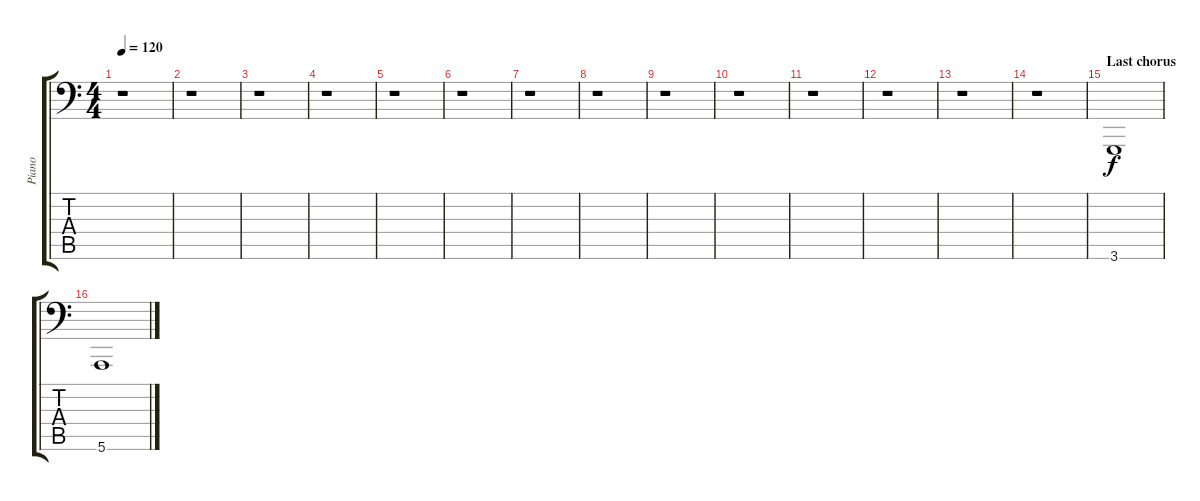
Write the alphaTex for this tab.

\track ("Piano" "Piano") {instrument brightacousticpiano}
\staff {score tabs}
\tuning (E3 B2 G2 D2 A1 E1) {hide}
\ts (4 4)
\tempo 120
\clef f4
\ks c
r.1{dy f} |
r.1 |
r.1 |
r.1 |
r.1 |
r.1 |
r.1 |
r.1 |
r.1 |
r.1 |
r.1 |
r.1 |
r.1 |
r.1 |
\section ("" "Last chorus")
3.6.1 |
5.6.1
